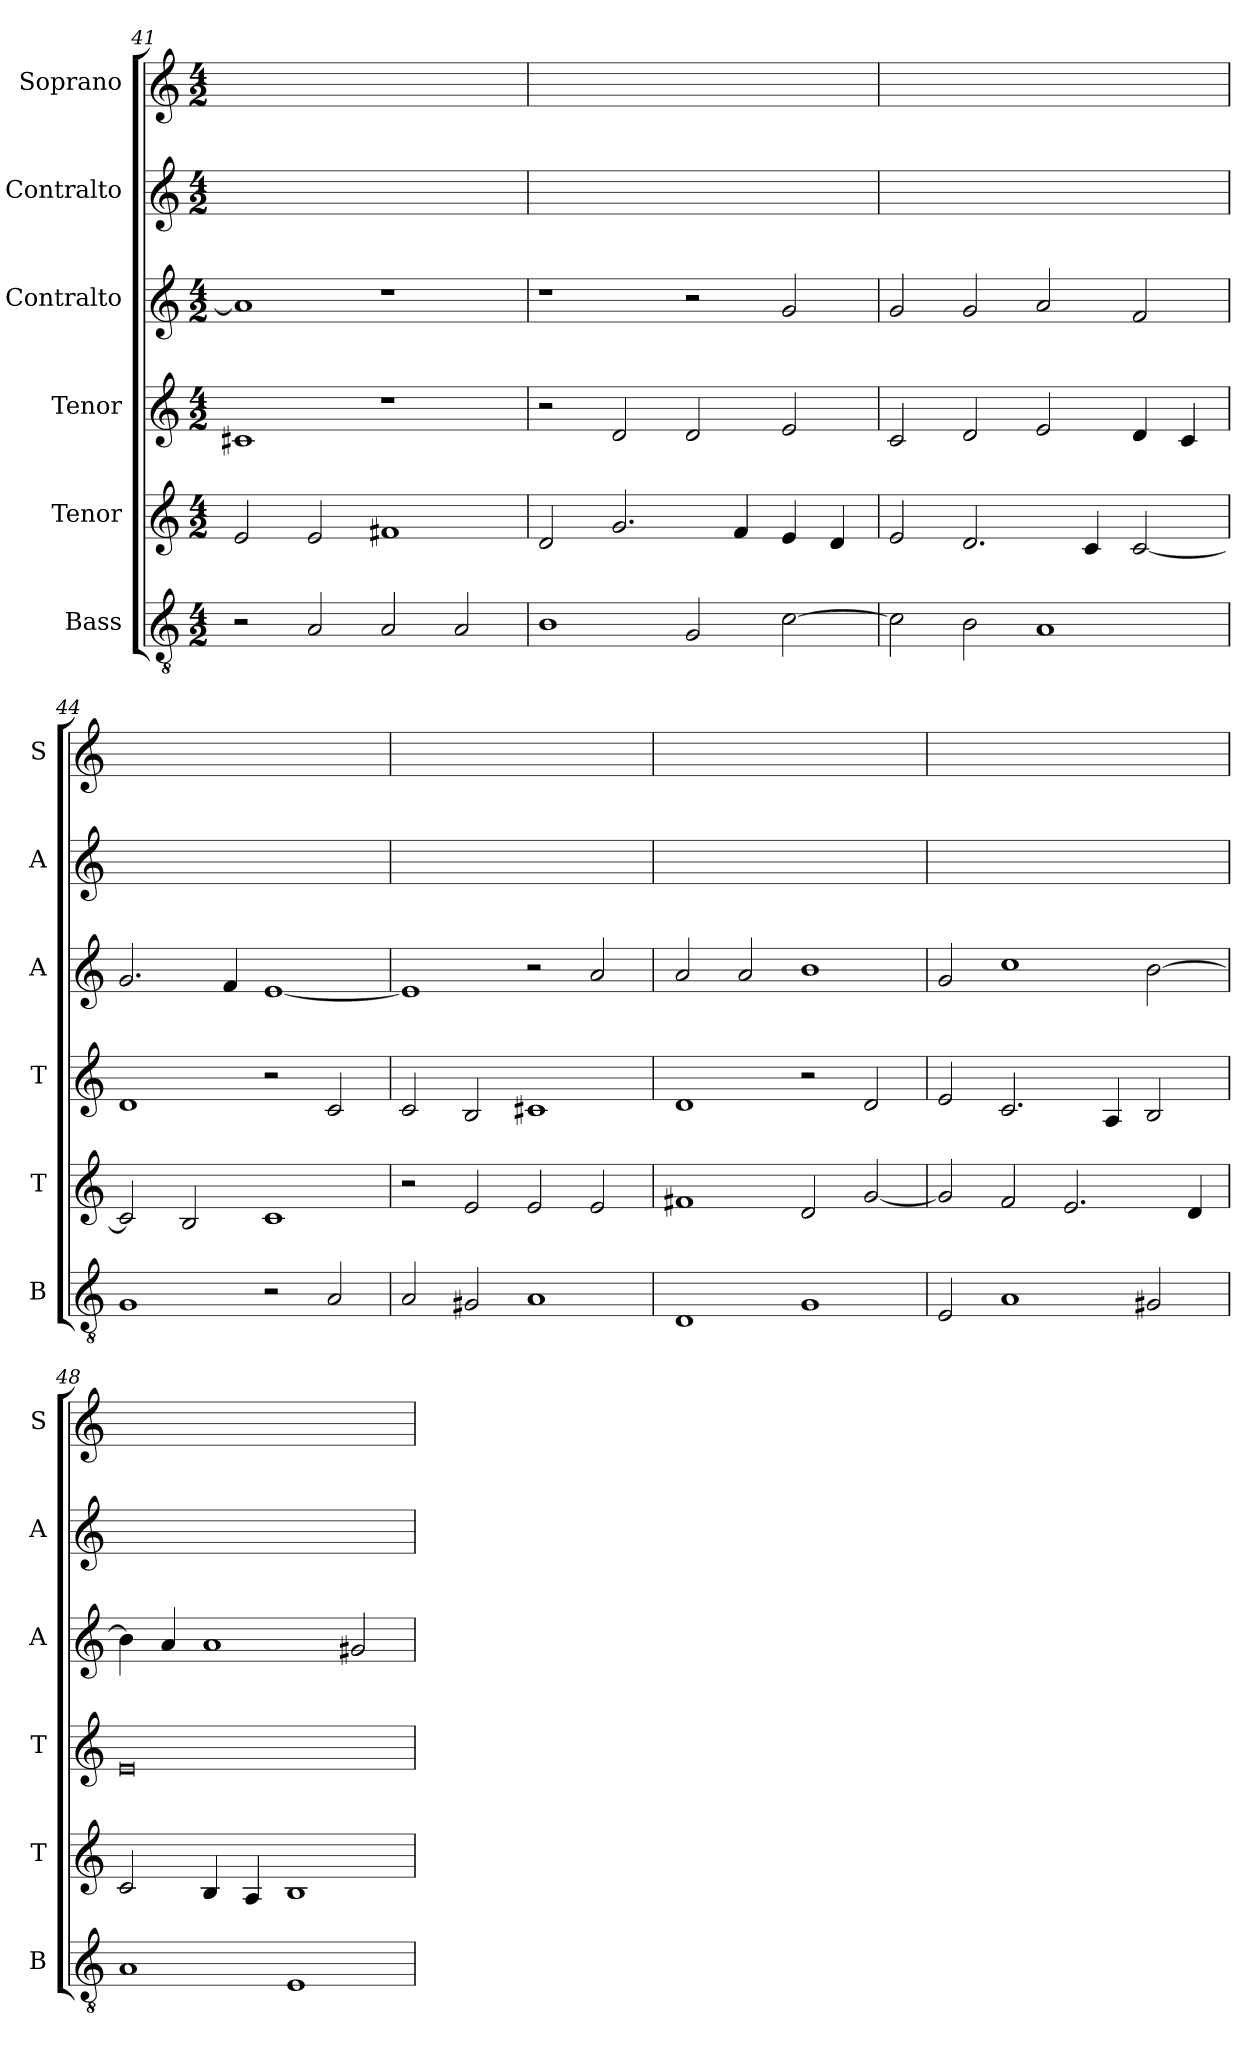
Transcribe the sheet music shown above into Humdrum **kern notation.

**kern	**kern	**kern	**kern	**kern	**kern
*part6	*part5	*part4	*part3	*part2	*part1
*staff6	*staff5	*staff4	*staff3	*staff2	*staff1
*I"Bass	*I"Tenor	*I"Tenor	*I"Contralto	*I"Contralto	*I"Soprano
*I'B	*I'T	*I'T	*I'A	*I'A	*I'S
*clefGv2	*clefG2	*clefG2	*clefG2	*clefG2	*clefG2
*k[]	*k[]	*k[]	*k[]	*k[]	*k[]
*A:aeo	*A:aeo	*A:aeo	*A:aeo	*A:aeo	*A:aeo
*M4/2	*M4/2	*M4/2	*M4/2	*M4/2	*M4/2
=41	=41	=41	=41	=41	=41
2r	2e	1c#X	1a]	0ryy	0ryy
2A	2e	.	.	.	.
2A	1f#X	1r	1r	.	.
2A	.	.	.	.	.
=42	=42	=42	=42	=42	=42
1B	2d	2r	1r	0ryy	0ryy
.	2.g	2d	.	.	.
2G	.	2d	2r	.	.
.	4f	.	.	.	.
[2c	4e	2e	2g	.	.
.	4d	.	.	.	.
=43	=43	=43	=43	=43	=43
2c]	2e	2c	2g	0ryy	0ryy
2B	2.d	2d	2g	.	.
1A	.	2e	2a	.	.
.	4c	.	.	.	.
.	[2c	4d	2f	.	.
.	.	4c	.	.	.
=44	=44	=44	=44	=44	=44
1G	2c]	1d	2.g	0ryy	0ryy
.	2B	.	.	.	.
.	.	.	4f	.	.
2r	1c	2r	[1e	.	.
2A	.	2c	.	.	.
=45	=45	=45	=45	=45	=45
2A	2r	2c	1e]	0ryy	0ryy
2G#X	2e	2B	.	.	.
1A	2e	1c#X	2r	.	.
.	2e	.	2a	.	.
=46	=46	=46	=46	=46	=46
1D	1f#X	1d	2a	0ryy	0ryy
.	.	.	2a	.	.
1G	2d	2r	1b	.	.
.	[2g	2d	.	.	.
=47	=47	=47	=47	=47	=47
2E	2g]	2e	2g	0ryy	0ryy
1A	2f	2.c	1cc	.	.
.	2.e	.	.	.	.
.	.	4A	.	.	.
2G#X	.	2B	[2b	.	.
.	4d	.	.	.	.
=48	=48	=48	=48	=48	=48
1A	2c	0e	4b]	0ryy	0ryy
.	.	.	4a	.	.
.	4B	.	1a	.	.
.	4A	.	.	.	.
1E	1B	.	.	.	.
.	.	.	2g#X	.	.
=	=	=	=	=	=
*-	*-	*-	*-	*-	*-
